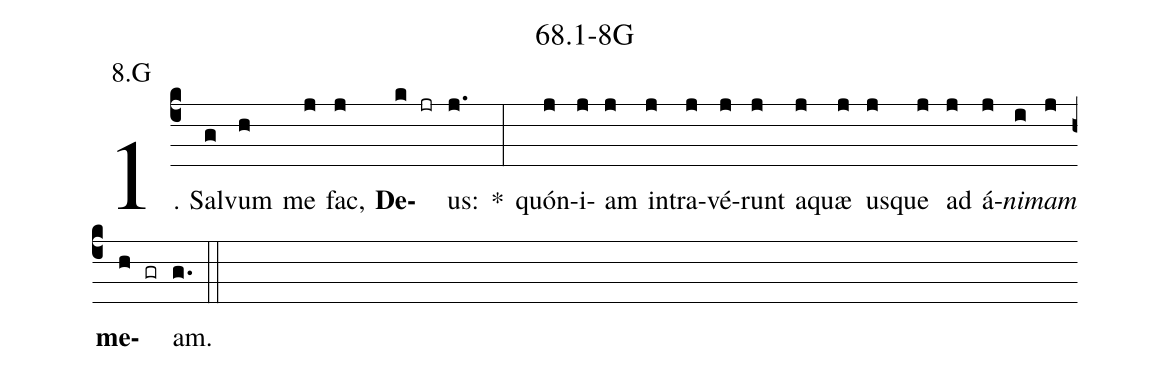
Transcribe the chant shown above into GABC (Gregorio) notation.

name: 68.1-8G;
annotation: 8.G;
%%
(c4)1. Sal(g)vum(h) me(j) fac,(j) <b>De</b>(k jr)us:(j.) *(:) quón(j)i(j)am(j) in(j)tra(j)vé(j)runt(j) a(j)quæ(j) us(j)que(j) ad(j) á(j)<i>ni</i>(i)<i>mam</i>(j) <b>me</b>(h gr)am.(g.) (::)


%E(j) u(j) o(i) u(j) a(h) e.(g.) (::)
